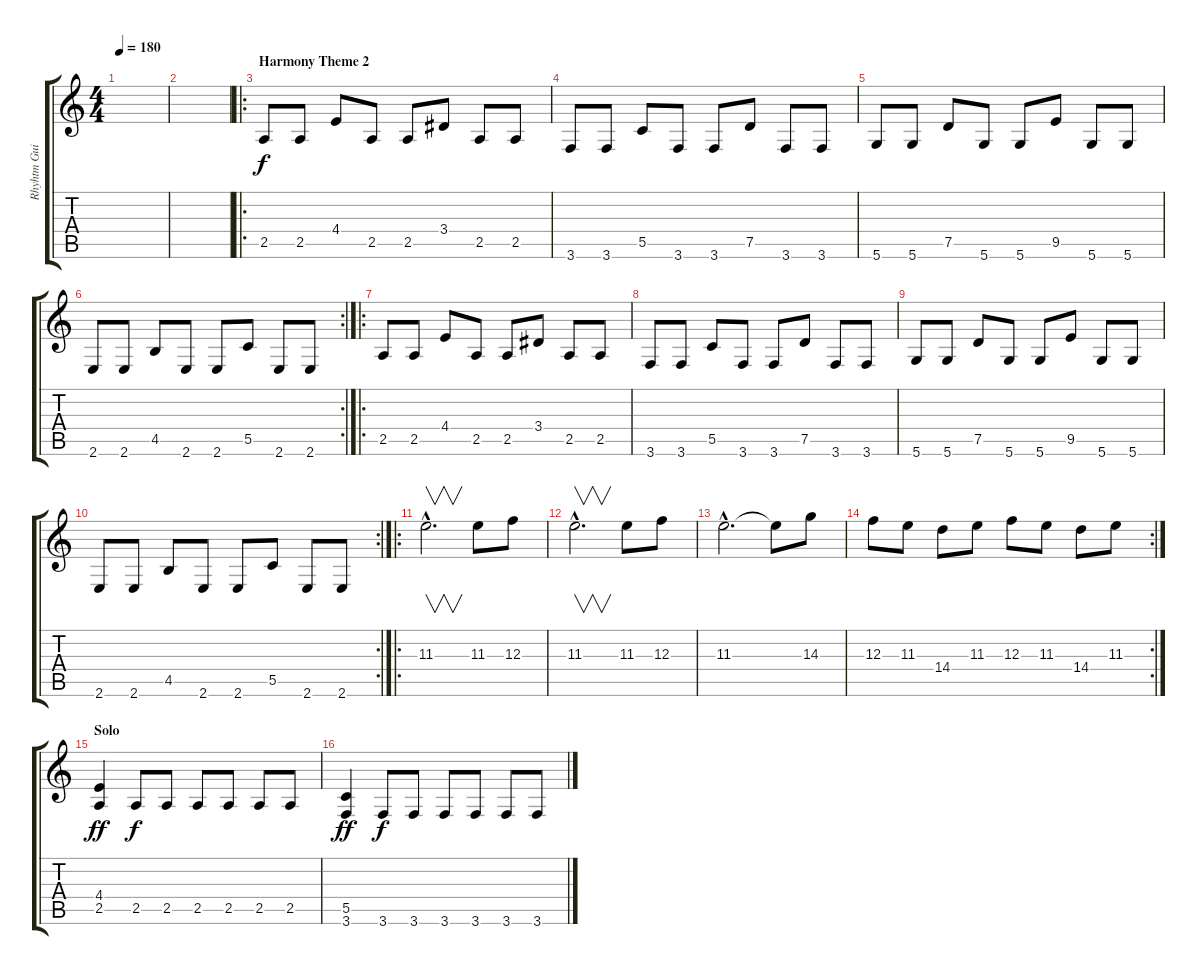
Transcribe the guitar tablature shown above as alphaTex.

\track ("Rhyhtm Guitar" "Rhyhtm Gui") {instrument distortionguitar}
\staff {score tabs}
\tuning (D4 A3 F3 C3 G2 D2) {hide}
\ts (4 4)
\tempo 180
\clef g2
\ks c
|
|
\ro
\section ("" "Harmony Theme 2")
2.5.8{volume 10} 2.5.8 4.4.8 2.5.8 2.5.8 3.4.8 2.5.8 2.5.8 |
3.6.8 3.6.8 5.5.8 3.6.8 3.6.8 7.5.8 3.6.8 3.6.8 |
5.6.8 5.6.8 7.5.8 5.6.8 5.6.8 9.5.8 5.6.8 5.6.8 |
\rc 2
2.6.8 2.6.8 4.5.8 2.6.8 2.6.8 5.5.8 2.6.8 2.6.8 |
\ro
2.5.8{volume 10} 2.5.8 4.4.8 2.5.8 2.5.8 3.4.8 2.5.8 2.5.8 |
3.6.8 3.6.8 5.5.8 3.6.8 3.6.8 7.5.8 3.6.8 3.6.8 |
5.6.8 5.6.8 7.5.8 5.6.8 5.6.8 9.5.8 5.6.8 5.6.8 |
\rc 2
2.6.8 2.6.8 4.5.8 2.6.8 2.6.8 5.5.8 2.6.8 2.6.8 |
\ro
11.3{hac}.2{v d volume 12} 11.3.8 12.3.8 |
11.3{hac}.2{v d} 11.3.8 12.3.8 |
11.3{hac}.2{d} 11.3{t}.8 14.3.8 |
\rc 2
12.3.8 11.3.8 14.4.8 11.3.8 12.3.8 11.3.8 14.4.8 11.3.8 |
\section ("" "Solo")
(4.4 2.5).4{dy ff volume 9} 2.5.8{dy f} 2.5.8 2.5.8 2.5.8 2.5.8 2.5.8 |
(5.5 3.6).4{dy ff} 3.6.8{dy f} 3.6.8 3.6.8 3.6.8 3.6.8 3.6.8
